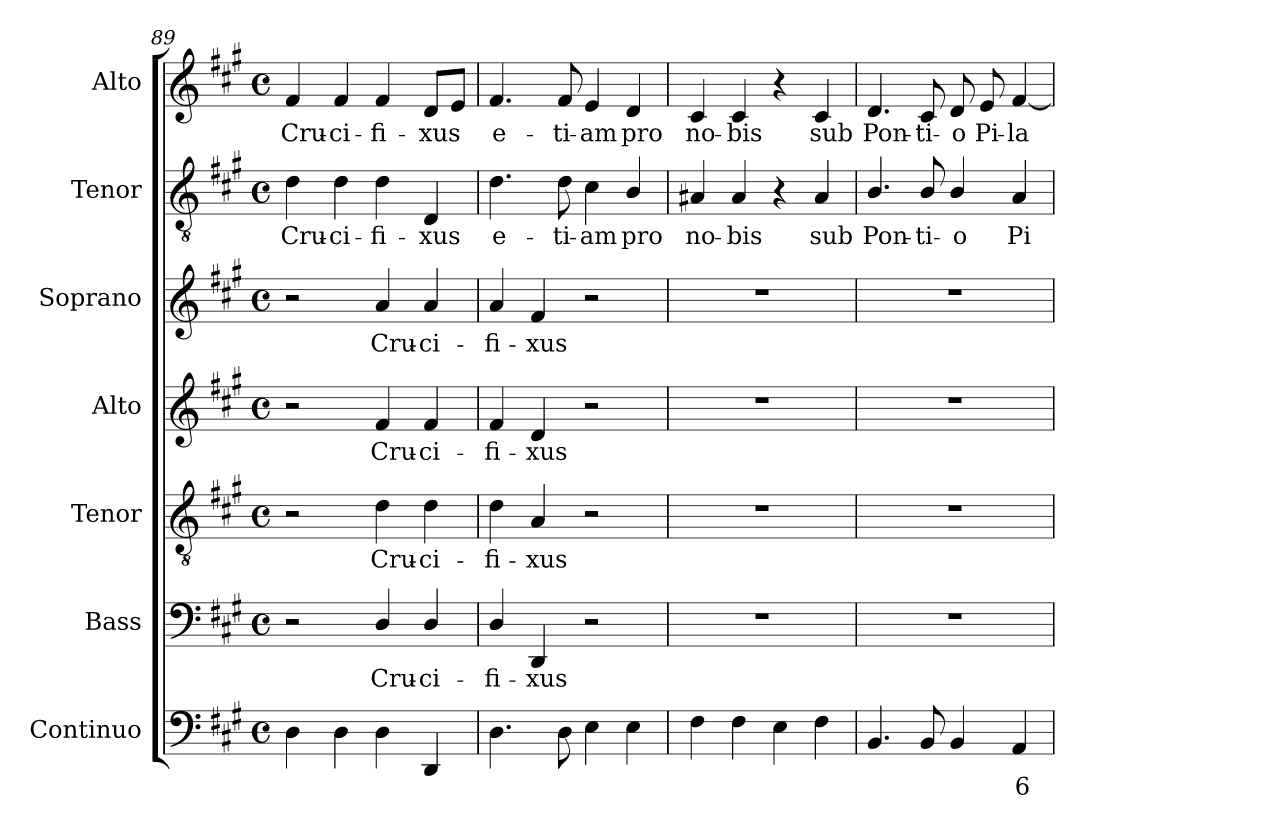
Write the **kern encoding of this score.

**kern	**text	**kern	**text	**kern	**text	**kern	**text	**kern	**text	**kern	**text	**kern	**text
*part7	*part7	*part6	*part6	*part5	*part5	*part4	*part4	*part3	*part3	*part2	*part2	*part1	*part1
*staff7	*staff7	*staff6	*staff6	*staff5	*staff5	*staff4	*staff4	*staff3	*staff3	*staff2	*staff2	*staff1	*staff1
*I"Continuo	*	*I"Bass	*	*I"Tenor	*	*I"Alto	*	*I"Soprano	*	*I"Tenor	*	*I"Alto	*
*I'Cont.	*	*I'B.	*	*I'T.	*	*I'A.	*	*I'S.	*	*I'T.	*	*I'A.	*
!!LO:PB:g=z
*clefF4	*	*clefF4	*	*clefGv2	*	*clefG2	*	*clefG2	*	*clefGv2	*	*clefG2	*
*	*	*	*	*ITrd7c12	*	*	*	*	*	*ITrd7c12	*	*	*
*k[f#c#g#]	*	*k[f#c#g#]	*	*k[f#c#g#]	*	*k[f#c#g#]	*	*k[f#c#g#]	*	*k[f#c#g#]	*	*k[f#c#g#]	*
*A:	*	*A:	*	*A:	*	*A:	*	*A:	*	*A:	*	*A:	*
*M4/4	*	*M4/4	*	*M4/4	*	*M4/4	*	*M4/4	*	*M4/4	*	*M4/4	*
*met(c)	*	*met(c)	*	*met(c)	*	*met(c)	*	*met(c)	*	*met(c)	*	*met(c)	*
=89	=89	=89	=89	=89	=89	=89	=89	=89	=89	=89	=89	=89	=89
!	!	!	!	!	!	!	!	!	!	!	!LO:LY:b:color=#000000	!	!
!	!	!	!	!	!	!	!	!	!	!	!	!	!LO:LY:b:color=#000000
4Di\	.	2r	.	2r	.	2r	.	2r	.	4Di\	Cru-	4f#i/	Cru-
!	!	!	!	!	!	!	!	!	!	!	!LO:LY:b:color=#000000	!	!
!	!	!	!	!	!	!	!	!	!	!	!	!	!LO:LY:b:color=#000000
4Di\	.	.	.	.	.	.	.	.	.	4Di\	-ci-	4f#i/	-ci-
!	!	!	!LO:LY:b:color=#000000	!	!	!	!	!	!	!	!	!	!
!	!	!	!	!	!LO:LY:b:color=#000000	!	!	!	!	!	!	!	!
!	!	!	!	!	!	!	!LO:LY:b:color=#000000	!	!	!	!	!	!
!	!	!	!	!	!	!	!	!	!LO:LY:b:color=#000000	!	!	!	!
!	!	!	!	!	!	!	!	!	!	!	!LO:LY:b:color=#000000	!	!
!	!	!	!	!	!	!	!	!	!	!	!	!	!LO:LY:b:color=#000000
4Di\	.	4Di/	Cru-	4Di\	Cru-	4f#i/	Cru-	4ai/	Cru-	4Di\	-fi-	4f#i/	-fi-
!	!	!	!LO:LY:b:color=#000000	!	!	!	!	!	!	!	!	!	!
!	!	!	!	!	!LO:LY:b:color=#000000	!	!	!	!	!	!	!	!
!	!	!	!	!	!	!	!LO:LY:b:color=#000000	!	!	!	!	!	!
!	!	!	!	!	!	!	!	!	!LO:LY:b:color=#000000	!	!	!	!
!	!	!	!	!	!	!	!	!	!	!	!LO:LY:b:color=#000000	!	!
!	!	!	!	!	!	!	!	!	!	!	!	!	!LO:LY:b:color=#000000
4DDi/	.	4Di/	-ci-	4Di\	-ci-	4f#i/	-ci-	4ai/	-ci-	4DDi/	-xus	8di/L	-xus
.	.	.	.	.	.	.	.	.	.	.	.	8ei/J	.
=90	=90	=90	=90	=90	=90	=90	=90	=90	=90	=90	=90	=90	=90
!	!	!	!LO:LY:b:color=#000000	!	!	!	!	!	!	!	!	!	!
!	!	!	!	!	!LO:LY:b:color=#000000	!	!	!	!	!	!	!	!
!	!	!	!	!	!	!	!LO:LY:b:color=#000000	!	!	!	!	!	!
!	!	!	!	!	!	!	!	!	!LO:LY:b:color=#000000	!	!	!	!
!	!	!	!	!	!	!	!	!	!	!	!LO:LY:b:color=#000000	!	!
!	!	!	!	!	!	!	!	!	!	!	!	!	!LO:LY:b:color=#000000
4.Di\	.	4Di/	-fi-	4Di\	-fi-	4f#i/	-fi-	4ai/	-fi-	4.Di\	e-	4.f#i/	e-
!	!	!	!LO:LY:b:color=#000000	!	!	!	!	!	!	!	!	!	!
!	!	!	!	!	!LO:LY:b:color=#000000	!	!	!	!	!	!	!	!
!	!	!	!	!	!	!	!LO:LY:b:color=#000000	!	!	!	!	!	!
!	!	!	!	!	!	!	!	!	!LO:LY:b:color=#000000	!	!	!	!
.	.	4DDi/	-xus	4AAi/	-xus	4di/	-xus	4f#i/	-xus	.	.	.	.
!	!	!	!	!	!	!	!	!	!	!	!LO:LY:b:color=#000000	!	!
!	!	!	!	!	!	!	!	!	!	!	!	!	!LO:LY:b:color=#000000
8Di\	.	.	.	.	.	.	.	.	.	8Di\	-ti-	8f#i/	-ti-
!	!	!	!	!	!	!	!	!	!	!	!LO:LY:b:color=#000000	!	!
!	!	!	!	!	!	!	!	!	!	!	!	!	!LO:LY:b:color=#000000
4Ei\	.	2r	.	2r	.	2r	.	2r	.	4C#i\	-am	4ei/	-am
!	!	!	!	!	!	!	!	!	!	!	!LO:LY:b:color=#000000	!	!
!	!	!	!	!	!	!	!	!	!	!	!	!	!LO:LY:b:color=#000000
4Ei\	.	.	.	.	.	.	.	.	.	4BBi/	pro	4di/	pro
=91	=91	=91	=91	=91	=91	=91	=91	=91	=91	=91	=91	=91	=91
*^	*	*	*	*	*	*	*	*	*	*	*	*	*
!	!	!	!	!	!	!	!	!	!	!	!	!LO:LY:b:color=#000000	!	!
!	!	!	!	!	!	!	!	!	!	!	!	!	!	!LO:LY:b:color=#000000
4F#i\	2ryy	.	1r	.	1r	.	1r	.	1r	.	4AA#Xi/	no-	4c#i/	no-
!	!	!	!	!	!	!	!	!	!	!	!	!LO:LY:b:color=#000000	!	!
!	!	!	!	!	!	!	!	!	!	!	!	!	!	!LO:LY:b:color=#000000
4F#i\	.	.	.	.	.	.	.	.	.	.	4AA#i/	-bis	4c#i/	-bis
4Ei\	4ryy	.	.	.	.	.	.	.	.	.	4r	.	4r	.
!	!	!	!	!	!	!	!	!	!	!	!	!LO:LY:b:color=#000000	!	!
!	!	!	!	!	!	!	!	!	!	!	!	!	!	!LO:LY:b:color=#000000
4F#i\	4ryy	.	.	.	.	.	.	.	.	.	4AA#i/	sub	4c#i/	sub
*v	*v	*	*	*	*	*	*	*	*	*	*	*	*	*
=92	=92	=92	=92	=92	=92	=92	=92	=92	=92	=92	=92	=92	=92
*^	*	*	*	*	*	*	*	*	*	*	*	*	*
!	!	!	!	!	!	!	!	!	!	!	!	!LO:LY:b:color=#000000	!	!
*v	*v	*	*	*	*	*	*	*	*	*	*	*	*	*
*^	*	*	*	*	*	*	*	*	*	*	*	*	*
!	!	!	!	!	!	!	!	!	!	!	!	!	!	!LO:LY:b:color=#000000
*v	*v	*	*	*	*	*	*	*	*	*	*	*	*	*
4.BBi/	.	1r	.	1r	.	1r	.	1r	.	4.BBi/	Pon-	4.di/	Pon-
!	!	!	!	!	!	!	!	!	!	!	!LO:LY:b:color=#000000	!	!
!	!	!	!	!	!	!	!	!	!	!	!	!	!LO:LY:b:color=#000000
8BBi/	.	.	.	.	.	.	.	.	.	8BBi/	-ti-	8c#i/	-ti-
!	!	!	!	!	!	!	!	!	!	!	!LO:LY:b:color=#000000	!	!
!	!	!	!	!	!	!	!	!	!	!	!	!	!LO:LY:b:color=#000000
4BBi/	.	.	.	.	.	.	.	.	.	4BBi/	-o	8di/	-o
!	!	!	!	!	!	!	!	!	!	!	!	!	!LO:LY:b:color=#000000
.	.	.	.	.	.	.	.	.	.	.	.	8ei/	Pi-
!	!LO:LY:b:color=#000000	!	!	!	!	!	!	!	!	!	!	!	!
!	!	!	!	!	!	!	!	!	!	!	!LO:LY:b:color=#000000	!	!
!	!	!	!	!	!	!	!	!	!	!	!	!	!LO:LY:b:color=#000000
4AAi/	6	.	.	.	.	.	.	.	.	4AAi/	Pi-	[4f#i/	-la-
=	=	=	=	=	=	=	=	=	=	=	=	=	=
*-	*-	*-	*-	*-	*-	*-	*-	*-	*-	*-	*-	*-	*-
